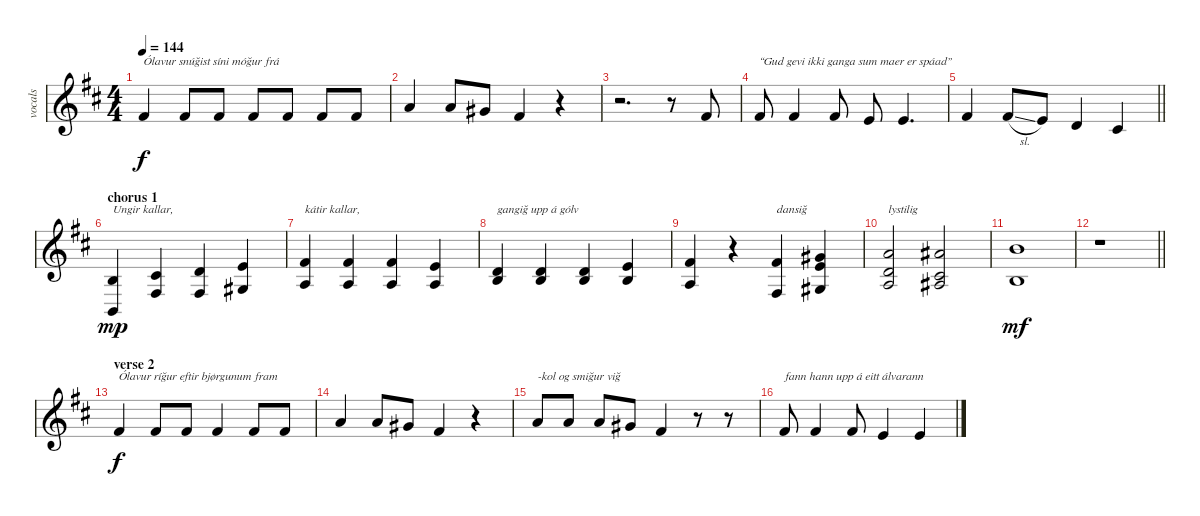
\track ("vocals" "vocals") {instrument flute}
\staff {score}
\tuning (E4 B3 G3 D3 A2 E2 B1) {hide}
\ts (4 4)
\tempo 144
\clef g2
\ks bminor
7.2.4{txt "Ólavur snúğist síni móğur frá" dy f} 7.2.8 7.2.8 7.2.8 7.2.8 7.2.8 7.2.8 |
10.2.4 10.2.8 9.2.8 7.2.4 r.4 |
r.2{d} r.8 7.2.8 |
7.2.8{txt "“Gud gevi ikki ganga sum maer er spáad”"} 7.2.4 7.2.8 5.2.8 5.2.4{d} |
\barLineRight lightlight
7.2.4 7.2{sl}.8 5.2.8 3.2.4 2.2.4 |
\section ("" "chorus 1")
(4.3 2.5).4{txt "Ungir kallar," dy mp} (6.3 4.4).4 (7.3 4.4).4 (5.2 6.4).4 |
(7.2 7.4).4{txt "kátir kallar,"} (7.2 7.4).4 (7.2 7.4).4 (5.2 7.4).4 |
(3.2 9.4).4{txt "gangiğ upp á gólv"} (3.2 9.4).4 (3.2 9.4).4 (5.2 9.4).4 |
(7.2 7.4).4 r.4 (7.2 4.4).4{txt "dansiğ"} (4.1 5.2 6.4).4 |
(5.1 7.3 7.4).2{txt "lystilig"} (6.1 6.3 8.4).2 |
(7.1 4.3).1{dy mf} |
\barLineRight lightlight
r.1 |
\section ("" "verse 2")
7.2.4{txt "Ólavur ríğur eftir bjørgunum fram" dy f} 7.2.8 7.2.8 7.2.4 7.2.8 7.2.8 |
10.2.4 10.2.8 9.2.8 7.2.4 r.4 |
10.2.8{txt "-kol og smiğur viğ"} 10.2.8 10.2.8 9.2.8 7.2.4 r.8 r.8 |
7.2.8{txt "fann hann upp á eitt álvarann"} 7.2.4 7.2.8 5.2.4 5.2.4
